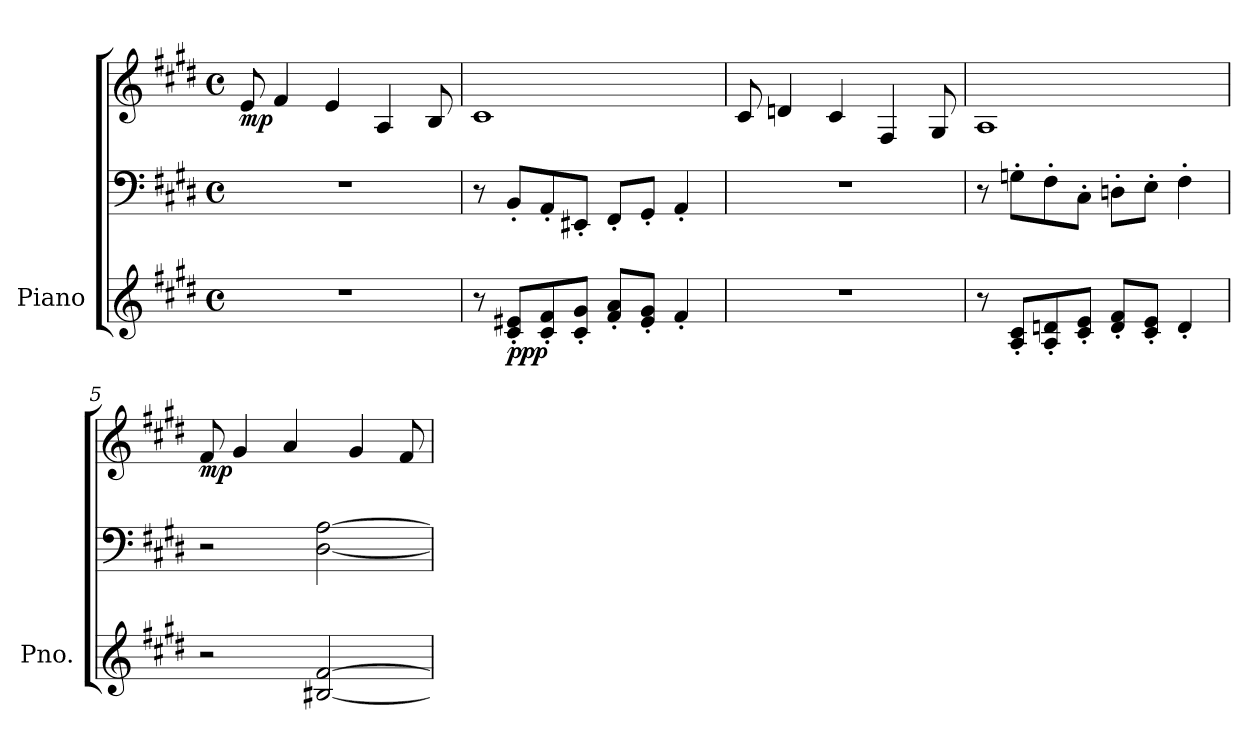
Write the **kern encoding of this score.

**kern	**kern	**kern	**dynam
*part1	*part1	*part1	*part1
*staff3	*staff2	*staff1	*staff1/2/3
*I"Piano	*	*	*
*I'Pno.	*	*	*
*clefG2	*clefF4	*clefG2	*
*k[f#c#g#d#]	*k[f#c#g#d#]	*k[f#c#g#d#]	*
*M4/4	*M4/4	*M4/4	*
*met(c)	*met(c)	*met(c)	*
*MM96	*MM96	*MM96	*
=1	=1	=1	=1
!	!	!	!LO:DY:b
1r	1r	8e/	mp
.	.	4f#/	.
.	.	4e/	.
.	.	4A/	.
.	.	8B/	.
=2	=2	=2	=2
8r	8r	1c#	.
!	!	!	!LO:DY:b=3
!	!	!	!LO:DY:n=1:b=2
8c#/' 8e#X/'L	8BB'/L	.	pp p
8c#/' 8f#/'	8AA'/	.	.
8c#/' 8g#/'J	8EE#X'/J	.	.
8f#/' 8a/'L	8FF#'/L	.	.
8e#/' 8g#/'J	8GG#'/J	.	.
4f#'/	4AA'/	.	.
=3	=3	=3	=3
1r	1r	8c#/	.
.	.	4dn/	.
.	.	4c#/	.
.	.	4F#/	.
.	.	8G#/	.
=4	=4	=4	=4
8r	8r	1A	.
8A/' 8c#/'L	8Gn'\L	.	.
8A/' 8dn/'	8F#'\	.	.
8c#/' 8e/'J	8C#'\J	.	.
8d/' 8f#/'L	8Dn'\L	.	.
8c#/' 8e/'J	8E'\J	.	.
4d'/	4F#'\	.	.
=5	=5	=5	=5
!	!	!	!LO:DY:b
2r	2r	8f#/	mp
.	.	4g#/	.
.	.	4a/	.
!	!	!	!LO:DY:b=3
!	!	!	!LO:DY:n=1:b=2
[2B#X/ [2f#/	[2D#\ [2A\	.	mp mp
.	.	4g#/	.
.	.	8f#/	.
=	=	=	=
*-	*-	*-	*-
